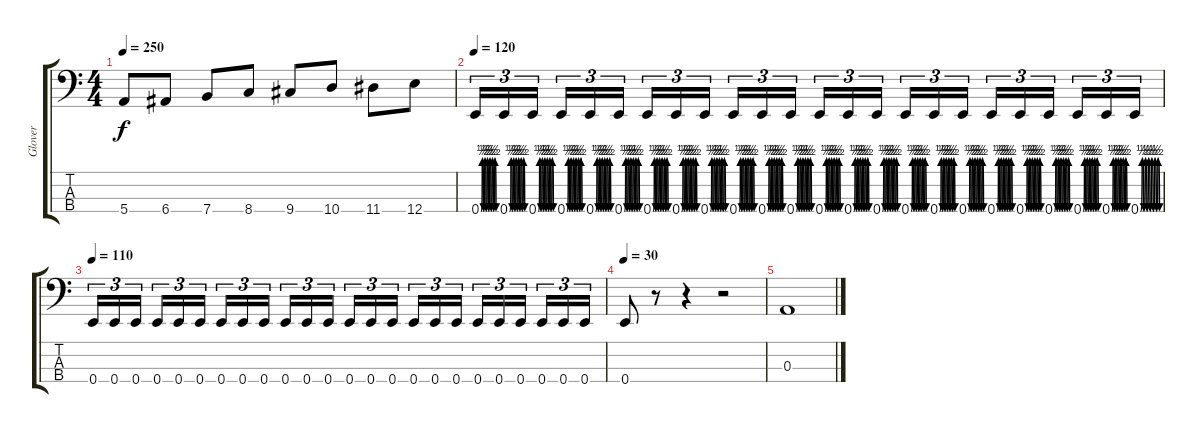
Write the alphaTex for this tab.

\track ("Glover" "Glover") {instrument electricbassfinger}
\staff {score tabs}
\tuning (G2 D2 A1 E1) {hide}
\ts (4 4)
\tempo 250
\clef f4
\ks c
5.4.8{dy f} 6.4.8 7.4.8 8.4.8 9.4.8 10.4.8 11.4.8 12.4.8 |
\tempo 120
0.4{be (custom 0 0 5 2 10 0 15 2 20 0 25 2 30 0 35 2 40 0 45 2 50 0 55 2 60 0)}.16{tu (3 2)} 0.4{be (custom 0 0 5 2 10 0 15 2 20 0 25 2 30 0 35 2 40 0 45 2 50 0 55 2 60 0)}.16{tu (3 2)} 0.4{be (custom 0 0 5 2 10 0 15 2 20 0 25 2 30 0 35 2 40 0 45 2 50 0 55 2 60 0)}.16{tu (3 2)} 0.4{be (custom 0 0 5 2 10 0 15 2 20 0 25 2 30 0 35 2 40 0 45 2 50 0 55 2 60 0)}.16{tu (3 2)} 0.4{be (custom 0 0 5 2 10 0 15 2 20 0 25 2 30 0 35 2 40 0 45 2 50 0 55 2 60 0)}.16{tu (3 2)} 0.4{be (custom 0 0 5 2 10 0 15 2 20 0 25 2 30 0 35 2 40 0 45 2 50 0 55 2 60 0)}.16{tu (3 2)} 0.4{be (custom 0 0 5 2 10 0 15 2 20 0 25 2 30 0 35 2 40 0 45 2 50 0 55 2 60 0)}.16{tu (3 2)} 0.4{be (custom 0 0 5 2 10 0 15 2 20 0 25 2 30 0 35 2 40 0 45 2 50 0 55 2 60 0)}.16{tu (3 2)} 0.4{be (custom 0 0 5 2 10 0 15 2 20 0 25 2 30 0 35 2 40 0 45 2 50 0 55 2 60 0)}.16{tu (3 2)} 0.4{be (custom 0 0 5 2 10 0 15 2 20 0 25 2 30 0 35 2 40 0 45 2 50 0 55 2 60 0)}.16{tu (3 2)} 0.4{be (custom 0 0 5 2 10 0 15 2 20 0 25 2 30 0 35 2 40 0 45 2 50 0 55 2 60 0)}.16{tu (3 2)} 0.4{be (custom 0 0 5 2 10 0 15 2 20 0 25 2 30 0 35 2 40 0 45 2 50 0 55 2 60 0)}.16{tu (3 2)} 0.4{be (custom 0 0 5 2 10 0 15 2 20 0 25 2 30 0 35 2 40 0 45 2 50 0 55 2 60 0)}.16{tu (3 2)} 0.4{be (custom 0 0 5 2 10 0 15 2 20 0 25 2 30 0 35 2 40 0 45 2 50 0 55 2 60 0)}.16{tu (3 2)} 0.4{be (custom 0 0 5 2 10 0 15 2 20 0 25 2 30 0 35 2 40 0 45 2 50 0 55 2 60 0)}.16{tu (3 2)} 0.4{be (custom 0 0 5 2 10 0 15 2 20 0 25 2 30 0 35 2 40 0 45 2 50 0 55 2 60 0)}.16{tu (3 2)} 0.4{be (custom 0 0 5 2 10 0 15 2 20 0 25 2 30 0 35 2 40 0 45 2 50 0 55 2 60 0)}.16{tu (3 2)} 0.4{be (custom 0 0 5 2 10 0 15 2 20 0 25 2 30 0 35 2 40 0 45 2 50 0 55 2 60 0)}.16{tu (3 2)} 0.4{be (custom 0 0 5 2 10 0 15 2 20 0 25 2 30 0 35 2 40 0 45 2 50 0 55 2 60 0)}.16{tu (3 2)} 0.4{be (custom 0 0 5 2 10 0 15 2 20 0 25 2 30 0 35 2 40 0 45 2 50 0 55 2 60 0)}.16{tu (3 2)} 0.4{be (custom 0 0 5 2 10 0 15 2 20 0 25 2 30 0 35 2 40 0 45 2 50 0 55 2 60 0)}.16{tu (3 2)} 0.4{be (custom 0 0 5 2 10 0 15 2 20 0 25 2 30 0 35 2 40 0 45 2 50 0 55 2 60 0)}.16{tu (3 2)} 0.4{be (custom 0 0 5 2 10 0 15 2 20 0 25 2 30 0 35 2 40 0 45 2 50 0 55 2 60 0)}.16{tu (3 2)} 0.4{be (custom 0 0 5 2 10 0 15 2 20 0 25 2 30 0 35 2 40 0 45 2 50 0 55 2 60 0)}.16{tu (3 2)} |
\tempo 110
0.4.16{tu (3 2)} 0.4.16{tu (3 2)} 0.4.16{tu (3 2)} 0.4.16{tu (3 2)} 0.4.16{tu (3 2)} 0.4.16{tu (3 2)} 0.4.16{tu (3 2)} 0.4.16{tu (3 2)} 0.4.16{tu (3 2)} 0.4.16{tu (3 2)} 0.4.16{tu (3 2)} 0.4.16{tu (3 2)} 0.4.16{tu (3 2)} 0.4.16{tu (3 2)} 0.4.16{tu (3 2)} 0.4.16{tu (3 2)} 0.4.16{tu (3 2)} 0.4.16{tu (3 2)} 0.4.16{tu (3 2)} 0.4.16{tu (3 2)} 0.4.16{tu (3 2)} 0.4.16{tu (3 2)} 0.4.16{tu (3 2)} 0.4.16{tu (3 2)} |
\tempo 30
0.4.8 r.8 r.4 r.2 |
0.3.1
